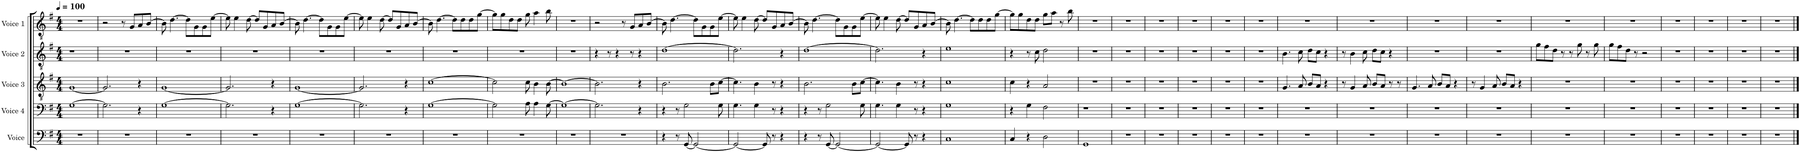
**kern	**kern	**kern	**kern	**kern
*part5	*part4	*part3	*part2	*part1
*staff5	*staff4	*staff3	*staff2	*staff1
*I"Voice	*I"Voice 4	*I"Voice 3	*I"Voice 2	*I"Voice 1
*I'Vo.	*I'Vo. 4	*I'Vo. 3	*I'Vo. 2	*I'Vo. 1
*clefF4	*clefF4	*clefGv2	*clefGv2	*clefGv2
*k[f#]	*k[f#]	*k[f#]	*k[f#]	*k[f#]
*M4/4	*M4/4	*M4/4	*M4/4	*M4/4
*MM100	*MM100	*MM100	*MM100	*MM100
=1	=1	=1	=1	=1
1r	[1G	[1G	1r	1r
=2	=2	=2	=2	=2
1r	2.G\]	2.G/]	1r	2r
.	.	.	.	8r
.	.	.	.	8G/L
.	4r	4r	.	8A/
.	.	.	.	[8B/J
=3	=3	=3	=3	=3
1r	[1G	[1G	1r	8B\]
.	.	.	.	[4.d\
.	.	.	.	8d\L]
.	.	.	.	8G\
.	.	.	.	8G\
.	.	.	.	[8e\J
=4	=4	=4	=4	=4
1r	2.G\]	2.G/]	1r	8e\]
.	.	.	.	4e\
.	.	.	.	[8d\
.	.	.	.	8d/L]
.	.	.	.	8G/
.	4r	4r	.	8A/
.	.	.	.	[8B/J
=5	=5	=5	=5	=5
1r	[1G	[1G	1r	8B\]
.	.	.	.	[4.d\
.	.	.	.	8d\L]
.	.	.	.	8G\
.	.	.	.	8G\
.	.	.	.	[8e\J
=6	=6	=6	=6	=6
1r	2.G\]	2.G/]	1r	8e\]
.	.	.	.	4e\
.	.	.	.	[8d\
.	.	.	.	8d/L]
.	.	.	.	8G/
.	4r	4r	.	8A/
.	.	.	.	[8B/J
=7	=7	=7	=7	=7
1r	[1G	[1c	1r	8B\]
.	.	.	.	[4.d\
.	.	.	.	8d\L]
.	.	.	.	8d\
.	.	.	.	8d\
.	.	.	.	[8g\J
=8	=8	=8	=8	=8
1r	2G\]	2c\]	1r	8g\L]
.	.	.	.	8g\
.	.	.	.	8d\
.	.	.	.	8d\J
.	8A\	8c\	.	8g\
.	4A\	4B\	.	4a\
.	[8G\	[8B\	.	8b\
=9	=9	=9	=9	=9
1r	1G_	1B_	1r	1r
=10	=10	=10	=10	=10
1r	2.G\]	2.B\]	4r	2r
.	.	.	8r	.
.	.	.	4r	.
.	.	.	.	8r
.	.	.	8r	8G/L
.	4r	4r	4r	8A/
.	.	.	.	[8B/J
=11	=11	=11	=11	=11
4r	4r	2.B\	[1d	8B\]
.	.	.	.	[4.d\
8r	8r	.	.	.
[8GG/	2G\	.	.	.
2GG/_	.	.	.	8d\L]
.	.	.	.	8G\
.	.	8B\L	.	8G\
.	8G\	[8c\J	.	[8e\J
=12	=12	=12	=12	=12
2GG/_	4.G\	4.c\]	2.d\]	8e\]
.	.	.	.	4e\
.	4G\	4B\	.	[8d\
8GG/]	.	.	.	8d/L]
8r	8r	8r	.	8G/
4r	4r	4r	4r	8A/
.	.	.	.	[8B/J
=13	=13	=13	=13	=13
4r	4r	2.B\	[1d	8B\]
.	.	.	.	[4.d\
8r	8r	.	.	.
[8GG/	2G\	.	.	.
2GG/_	.	.	.	8d\L]
.	.	.	.	8G\
.	.	8B\L	.	8G\
.	8G\	[8c\J	.	[8e\J
=14	=14	=14	=14	=14
2GG/_	4.G\	4.c\]	2.d\]	8e\]
.	.	.	.	4e\
.	4G\	4B\	.	[8d\
8GG/]	.	.	.	8d/L]
8r	8r	8r	.	8G/
4r	4r	4r	4r	8A/
.	.	.	.	[8B/J
=15	=15	=15	=15	=15
1C	1G	1c	1e	8B\]
.	.	.	.	[4.d\
.	.	.	.	8d\L]
.	.	.	.	8d\
.	.	.	.	8d\
.	.	.	.	[8g\J
=16	=16	=16	=16	=16
4C/	4r	4c\	4r	8g\L]
.	.	.	.	8g\
4r	4G\	4r	8r	8d\
.	.	.	8c\	8d\J
2D\	2F#\	2A/	2d\	8g\L
.	.	.	.	8a\J
.	.	.	.	8r
.	.	.	.	8b\
=17	=17	=17	=17	=17
1GG	1r	1r	1r	1r
=18	=18	=18	=18	=18
1r	1r	1r	1r	1r
=19	=19	=19	=19	=19
1r	1r	1r	1r	1r
=20	=20	=20	=20	=20
1r	1r	1r	1r	1r
=21	=21	=21	=21	=21
1r	1r	1r	1r	1r
=22	=22	=22	=22	=22
1r	1r	1r	1r	1r
=23	=23	=23	=23	=23
1r	1r	4.G/	4.B\	1r
.	.	8A/	8c\	.
.	.	8B/L	8d\L	.
.	.	8A/J	8c\J	.
.	.	4r	4r	.
=24	=24	=24	=24	=24
1r	1r	8r	8r	1r
.	.	4G/	4B\	.
.	.	8A/	8c\	.
.	.	8B/L	8d\L	.
.	.	8A/J	8c\J	.
.	.	8r	4r	.
.	.	8r	.	.
=25	=25	=25	=25	=25
1r	1r	4.G/	1r	1r
.	.	8A/	.	.
.	.	8B/L	.	.
.	.	8A/J	.	.
.	.	4r	.	.
=26	=26	=26	=26	=26
1r	1r	8r	1r	1r
.	.	4G/	.	.
.	.	8A/	.	.
.	.	8B/L	.	.
.	.	8A/J	.	.
.	.	4r	.	.
=27	=27	=27	=27	=27
1r	1r	1r	8g\L	1r
.	.	.	8f#\	.
.	.	.	8d\J	.
.	.	.	8r	.
.	.	.	8r	.
.	.	.	8g\	.
.	.	.	8r	.
.	.	.	8g\	.
=28	=28	=28	=28	=28
1r	1r	1r	8g\L	1r
.	.	.	8f#\	.
.	.	.	8d\J	.
.	.	.	8r	.
.	.	.	2r	.
=29	=29	=29	=29	=29
1r	1r	1r	1r	1r
=30	=30	=30	=30	=30
1r	1r	1r	1r	1r
=31	=31	=31	=31	=31
1r	1r	1r	1r	1r
=32	=32	=32	=32	=32
1r	1r	1r	1r	1r
==	==	==	==	==
*-	*-	*-	*-	*-
